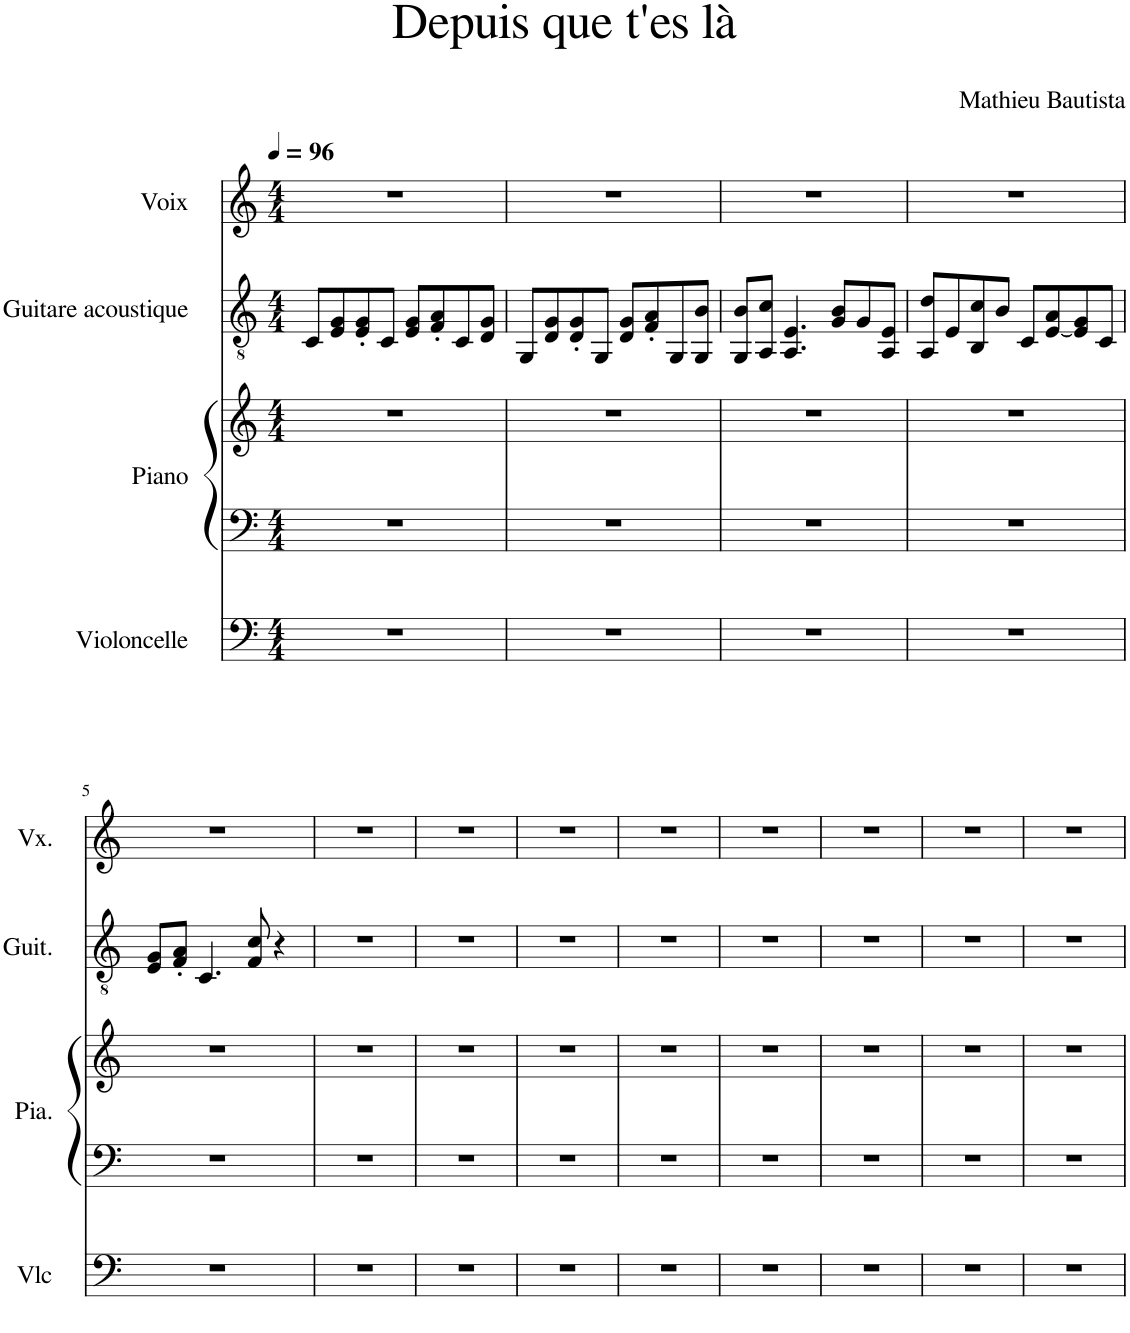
**kern	**kern	**kern	**kern	**kern
*part4	*part3	*part3	*part2	*part1
*staff5	*staff4	*staff3	*staff2	*staff1
*I"Violoncelle	*I"Piano	*	*I"Guitare acoustique	*I"Voix
*I'Vlc	*I'Pia.	*	*I'Guit.	*I'Vx.
*clefF4	*clefF4	*clefG2	*clefGv2	*clefG2
*k[]	*k[]	*k[]	*k[]	*k[]
*M4/4	*M4/4	*M4/4	*M4/4	*M4/4
*MM96	*MM96	*MM96	*MM96	*MM96
=1	=1	=1	=1	=1
1r	1r	1r	8C/L	1r
.	.	.	8E/ 8G/	.
.	.	.	8E/' 8G/'	.
.	.	.	8C/J	.
.	.	.	8E/ 8G/L	.
.	.	.	8F/' 8A/'	.
.	.	.	8C/	.
.	.	.	8D/ 8G/J	.
=2	=2	=2	=2	=2
1r	1r	1r	8GG/L	1r
.	.	.	8D/ 8G/	.
.	.	.	8D/' 8G/'	.
.	.	.	8GG/J	.
.	.	.	8D/ 8G/L	.
.	.	.	8F/' 8A/'	.
.	.	.	8GG/	.
.	.	.	8GG/ 8B/J	.
=3	=3	=3	=3	=3
1r	1r	1r	8GG/ 8B/L	1r
.	.	.	8AA/ 8c/J	.
.	.	.	4.AA/ 4.E/	.
.	.	.	8G/ 8B/L	.
.	.	.	8G/	.
.	.	.	8AA/ 8E/J	.
=4	=4	=4	=4	=4
1r	1r	1r	8AA/ 8d/L	1r
.	.	.	8E/	.
.	.	.	8BB/ 8c/	.
.	.	.	8B/J	.
.	.	.	8C/L	.
.	.	.	[8E/ 8A/	.
.	.	.	8E/] 8G/	.
.	.	.	8C/J	.
!!LO:LB:g=z
=5	=5	=5	=5	=5
1r	1r	1r	8E/ 8G/L	1r
.	.	.	8F/' 8A/'J	.
.	.	.	4.C/	.
.	.	.	8F/ 8c/	.
.	.	.	4r	.
=6	=6	=6	=6	=6
1r	1r	1r	1r	1r
=7	=7	=7	=7	=7
1r	1r	1r	1r	1r
=8	=8	=8	=8	=8
1r	1r	1r	1r	1r
=9	=9	=9	=9	=9
1r	1r	1r	1r	1r
=10	=10	=10	=10	=10
1r	1r	1r	1r	1r
=11	=11	=11	=11	=11
1r	1r	1r	1r	1r
=12	=12	=12	=12	=12
1r	1r	1r	1r	1r
=13	=13	=13	=13	=13
1r	1r	1r	1r	1r
=	=	=	=	=
*-	*-	*-	*-	*-
